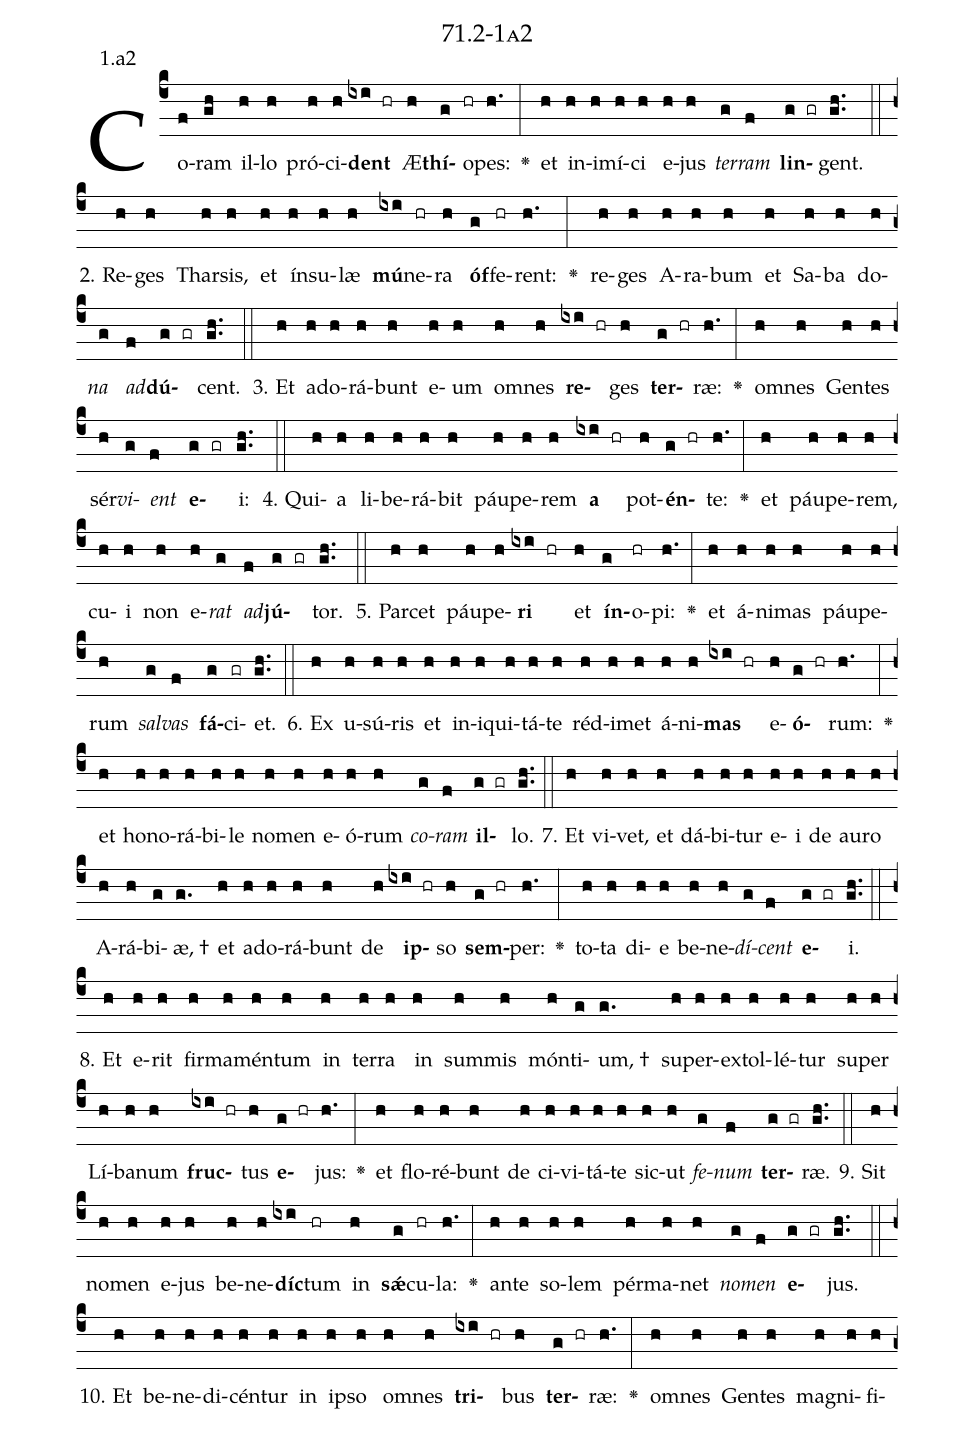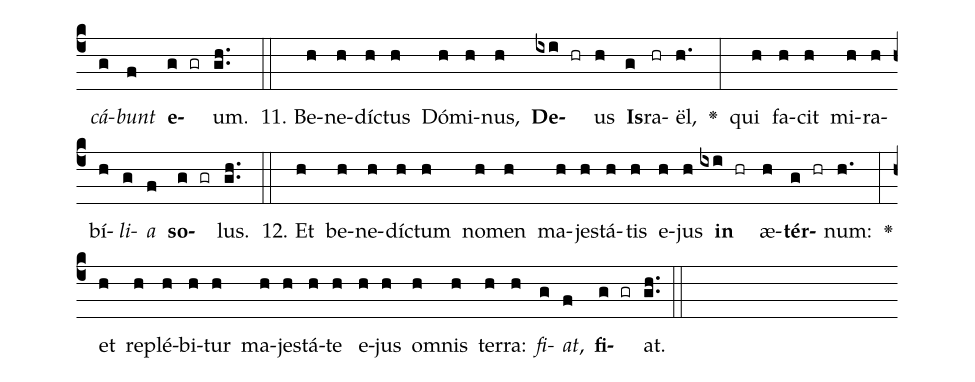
name: 71.2-1a2;
annotation: 1.a2;
%%
(c4)Co(f)ram(gh) il(h)lo(h) pró(h)ci(h)<b>dent</b>(ixi hr) Æ(h)<b>thí</b>(g)o(hr)pes:(h.) <v>\greheightstar</v>(:) et(h) in(h)i(h)mí(h)ci(h) e(h)jus(h) <i>ter</i>(g)<i>ram</i>(f) <b>lin</b>(g gr)gent.(gh..) (::)
2. Re(h)ges(h) Thar(h)sis,(h) et(h) ín(h)su(h)læ(h) <b>mú</b>(ixi)ne(hr)ra(h) <b>óf</b>(g)fe(hr)rent:(h.) <v>\greheightstar</v>(:) re(h)ges(h) A(h)ra(h)bum(h) et(h) Sa(h)ba(h) do(h)<i>na</i>(g) <i>ad</i>(f)<b>dú</b>(g gr)cent.(gh..) (::)
3. Et(h) ad(h)o(h)rá(h)bunt(h) e(h)um(h) om(h)nes(h) <b>re</b>(ixi hr)ges(h) <b>ter</b>(g hr)ræ:(h.) <v>\greheightstar</v>(:) om(h)nes(h) Gen(h)tes(h) sér(h)<i>vi</i>(g)<i>ent</i>(f) <b>e</b>(g gr)i:(gh..) (::)
4. Qui(h)a(h) li(h)be(h)rá(h)bit(h) páu(h)pe(h)rem(h) <b>a</b>(ixi hr) pot(h)<b>én</b>(g hr)te:(h.) <v>\greheightstar</v>(:) et(h) páu(h)pe(h)rem,(h) cu(h)i(h) non(h) e(h)<i>rat</i>(g) <i>ad</i>(f)<b>jú</b>(g gr)tor.(gh..) (::)
5. Par(h)cet(h) páu(h)pe(h)<b>ri</b>(ixi hr) et(h) <b>ín</b>(g)o(hr)pi:(h.) <v>\greheightstar</v>(:) et(h) á(h)ni(h)mas(h) páu(h)pe(h)rum(h) <i>sal</i>(g)<i>vas</i>(f) <b>fá</b>(g)ci(gr)et.(gh..) (::)
6. Ex(h) u(h)sú(h)ris(h) et(h) in(h)i(h)qui(h)tá(h)te(h) réd(h)i(h)met(h) á(h)ni(h)<b>mas</b>(ixi hr) e(h)<b>ó</b>(g hr)rum:(h.) <v>\greheightstar</v>(:) et(h) ho(h)no(h)rá(h)bi(h)le(h) no(h)men(h) e(h)ó(h)rum(h) <i>co</i>(g)<i>ram</i>(f) <b>il</b>(g gr)lo.(gh..) (::)
7. Et(h) vi(h)vet,(h) et(h) dá(h)bi(h)tur(h) e(h)i(h) de(h) au(h)ro(h) A(h)rá(h)bi(g)æ, †(g.) et(h) ad(h)o(h)rá(h)bunt(h) de(h) <b>ip</b>(ixi hr)so(h) <b>sem</b>(g hr)per:(h.) <v>\greheightstar</v>(:) to(h)ta(h) di(h)e(h) be(h)ne(h)<i>dí</i>(g)<i>cent</i>(f) <b>e</b>(g gr)i.(gh..) (::)
8. Et(h) e(h)rit(h) fir(h)ma(h)mén(h)tum(h) in(h) ter(h)ra(h) in(h) sum(h)mis(h) món(h)ti(g)um, †(g.) su(h)per(h)ex(h)tol(h)lé(h)tur(h) su(h)per(h) Lí(h)ba(h)num(h) <b>fruc</b>(ixi hr)tus(h) <b>e</b>(g hr)jus:(h.) <v>\greheightstar</v>(:) et(h) flo(h)ré(h)bunt(h) de(h) ci(h)vi(h)tá(h)te(h) sic(h)ut(h) <i>fe</i>(g)<i>num</i>(f) <b>ter</b>(g gr)ræ.(gh..) (::)
9. Sit(h) no(h)men(h) e(h)jus(h) be(h)ne(h)<b>díc</b>(ixi)tum(hr) in(h) <b>sǽ</b>(g)cu(hr)la:(h.) <v>\greheightstar</v>(:) an(h)te(h) so(h)lem(h) pér(h)ma(h)net(h) <i>no</i>(g)<i>men</i>(f) <b>e</b>(g gr)jus.(gh..) (::)
10. Et(h) be(h)ne(h)di(h)cén(h)tur(h) in(h) ip(h)so(h) om(h)nes(h) <b>tri</b>(ixi hr)bus(h) <b>ter</b>(g hr)ræ:(h.) <v>\greheightstar</v>(:) om(h)nes(h) Gen(h)tes(h) ma(h)gni(h)fi(h)<i>cá</i>(g)<i>bunt</i>(f) <b>e</b>(g gr)um.(gh..) (::)
11. Be(h)ne(h)díc(h)tus(h) Dó(h)mi(h)nus,(h) <b>De</b>(ixi hr)us(h) <b>Is</b>(g)ra(hr)ël,(h.) <v>\greheightstar</v>(:) qui(h) fa(h)cit(h) mi(h)ra(h)bí(h)<i>li</i>(g)<i>a</i>(f) <b>so</b>(g gr)lus.(gh..) (::)
12. Et(h) be(h)ne(h)díc(h)tum(h) no(h)men(h) ma(h)jes(h)tá(h)tis(h) e(h)jus(h) <b>in</b>(ixi hr) æ(h)<b>tér</b>(g hr)num:(h.) <v>\greheightstar</v>(:) et(h) re(h)plé(h)bi(h)tur(h) ma(h)jes(h)tá(h)te(h) e(h)jus(h) om(h)nis(h) ter(h)ra:(h) <i>fi</i>(g)<i>at</i>,(f) <b>fi</b>(g gr)at.(gh..) (::)
